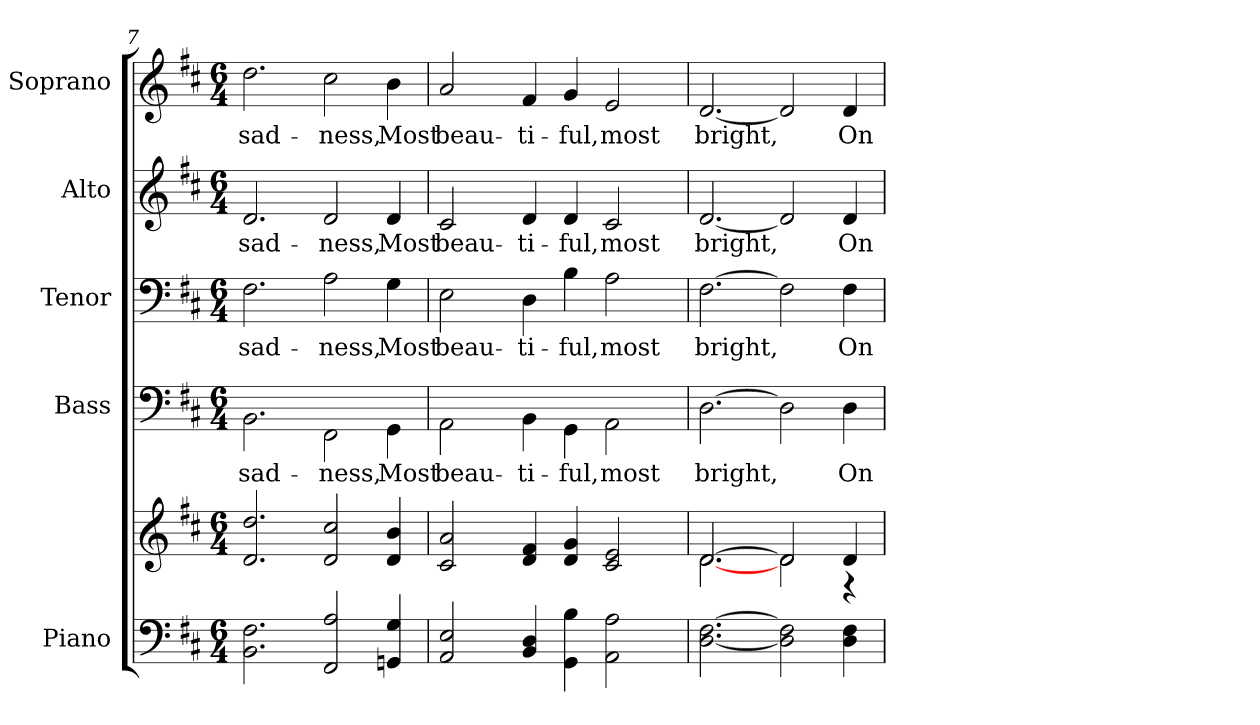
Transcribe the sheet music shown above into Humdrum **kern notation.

**kern	**kern	**kern	**text	**kern	**text	**kern	**text	**kern	**text
*part5	*part5	*part4	*part4	*part3	*part3	*part2	*part2	*part1	*part1
*staff6	*staff5	*staff4	*staff4	*staff3	*staff3	*staff2	*staff2	*staff1	*staff1
*I"Piano	*	*I"Bass	*	*I"Tenor	*	*I"Alto	*	*I"Soprano	*
*I'Pno.	*	*I'B.	*	*I'T.	*	*I'A.	*	*I'S.	*
*clefF4	*clefG2	*clefF4	*	*clefF4	*	*clefG2	*	*clefG2	*
*k[f#c#]	*k[f#c#]	*k[f#c#]	*	*k[f#c#]	*	*k[f#c#]	*	*k[f#c#]	*
*D:	*D:	*D:	*	*D:	*	*D:	*	*D:	*
*M6/4	*M6/4	*M6/4	*	*M6/4	*	*M6/4	*	*M6/4	*
=7	=7	=7	=7	=7	=7	=7	=7	=7	=7
!	!	!	!LO:LY:b:color=#000000	!	!	!	!	!	!
!	!	!	!	!	!LO:LY:b:color=#000000	!	!	!	!
!	!	!	!	!	!	!	!LO:LY:b:color=#000000	!	!
!	!	!	!	!	!	!	!	!	!LO:LY:b:color=#000000
2.BBi\ 2.F#i	2.di/ 2.ddi	2.BBi\	sad-	2.F#i\	sad-	2.di/	sad-	2.ddi\	sad-
!	!	!	!LO:LY:b:color=#000000	!	!	!	!	!	!
!	!	!	!	!	!LO:LY:b:color=#000000	!	!	!	!
!	!	!	!	!	!	!	!LO:LY:b:color=#000000	!	!
!	!	!	!	!	!	!	!	!	!LO:LY:b:color=#000000
2FF#i/ 2Ai	2di/ 2cc#i	2FF#i\	-ness,	2Ai\	-ness,	2di/	-ness,	2cc#i\	-ness,
!	!	!	!LO:LY:b:color=#000000	!	!	!	!	!	!
!	!	!	!	!	!LO:LY:b:color=#000000	!	!	!	!
!	!	!	!	!	!	!	!LO:LY:b:color=#000000	!	!
!	!	!	!	!	!	!	!	!	!LO:LY:b:color=#000000
4GGni/ 4Gi	4di/ 4bi	4GGi\	Most	4Gi\	Most	4di/	Most	4bi\	Most
!!LO:PB:g=z
=8	=8	=8	=8	=8	=8	=8	=8	=8	=8
*	*^	*	*	*	*	*	*	*	*
!	!	!	!	!LO:LY:b:color=#000000	!	!	!	!	!	!
!	!	!	!	!	!	!LO:LY:b:color=#000000	!	!	!	!
!	!	!	!	!	!	!	!	!LO:LY:b:color=#000000	!	!
!	!	!	!	!	!	!	!	!	!	!LO:LY:b:color=#000000
2AAi/ 2Ei	2c#i/ 2ai	4ryy	2AAi\	beau-	2Ei\	beau-	2c#i/	beau-	2ai/	beau-
.	.	4ryy	.	.	.	.	.	.	.	.
!	!	!	!	!LO:LY:b:color=#000000	!	!	!	!	!	!
!	!	!	!	!	!	!LO:LY:b:color=#000000	!	!	!	!
!	!	!	!	!	!	!	!	!LO:LY:b:color=#000000	!	!
!	!	!	!	!	!	!	!	!	!	!LO:LY:b:color=#000000
4BBi/ 4Di	4di/ 4f#i	4ryy	4BBi\	-ti-	4Di\	-ti-	4di/	-ti-	4f#i/	-ti-
!	!	!	!	!LO:LY:b:color=#000000	!	!	!	!	!	!
!	!	!	!	!	!	!LO:LY:b:color=#000000	!	!	!	!
!	!	!	!	!	!	!	!	!LO:LY:b:color=#000000	!	!
!	!	!	!	!	!	!	!	!	!	!LO:LY:b:color=#000000
4GGi\ 4Bi	4di/ 4gi	4ryy	4GGi\	-ful,	4Bi\	-ful,	4di/	-ful,	4gi/	-ful,
!	!	!	!	!LO:LY:b:color=#000000	!	!	!	!	!	!
!	!	!	!	!	!	!LO:LY:b:color=#000000	!	!	!	!
!	!	!	!	!	!	!	!	!LO:LY:b:color=#000000	!	!
!	!	!	!	!	!	!	!	!	!	!LO:LY:b:color=#000000
2AAi\ 2Ai	2c#i/ 2ei	4ryy	2AAi\	most	2Ai\	most	2c#i/	most	2ei/	most
.	.	4ryy	.	.	.	.	.	.	.	.
=9	=9	=9	=9	=9	=9	=9	=9	=9	=9	=9
!	!	!	!	!LO:LY:b:color=#000000	!	!	!	!	!	!
!	!	!	!	!	!	!LO:LY:b:color=#000000	!	!	!	!
!	!	!	!	!	!	!	!	!LO:LY:b:color=#000000	!	!
!	!	!	!	!	!	!	!	!	!	!LO:LY:b:color=#000000
[<2.Di\ [>2.F#i	[>2.di/	[<2.di\	[>2.Di\	bright,	[>2.F#i\	bright,	[<2.di/	bright,	[<2.di/	bright,
2Di\] 2F#i]	2di/]	2di\	2Di\]	.	2F#i\]	.	2di/]	.	2di/]	.
!	!	!	!	!LO:LY:b:color=#000000	!	!	!	!	!	!
!	!	!	!	!	!	!LO:LY:b:color=#000000	!	!	!	!
!	!	!	!	!	!	!	!	!LO:LY:b:color=#000000	!	!
!	!	!	!	!	!	!	!	!	!	!LO:LY:b:color=#000000
4Di\ 4F#i	4di/	4r	4Di\	On	4F#i\	On	4di/	On	4di/	On
*	*v	*v	*	*	*	*	*	*	*	*
=	=	=	=	=	=	=	=	=	=
*-	*-	*-	*-	*-	*-	*-	*-	*-	*-
